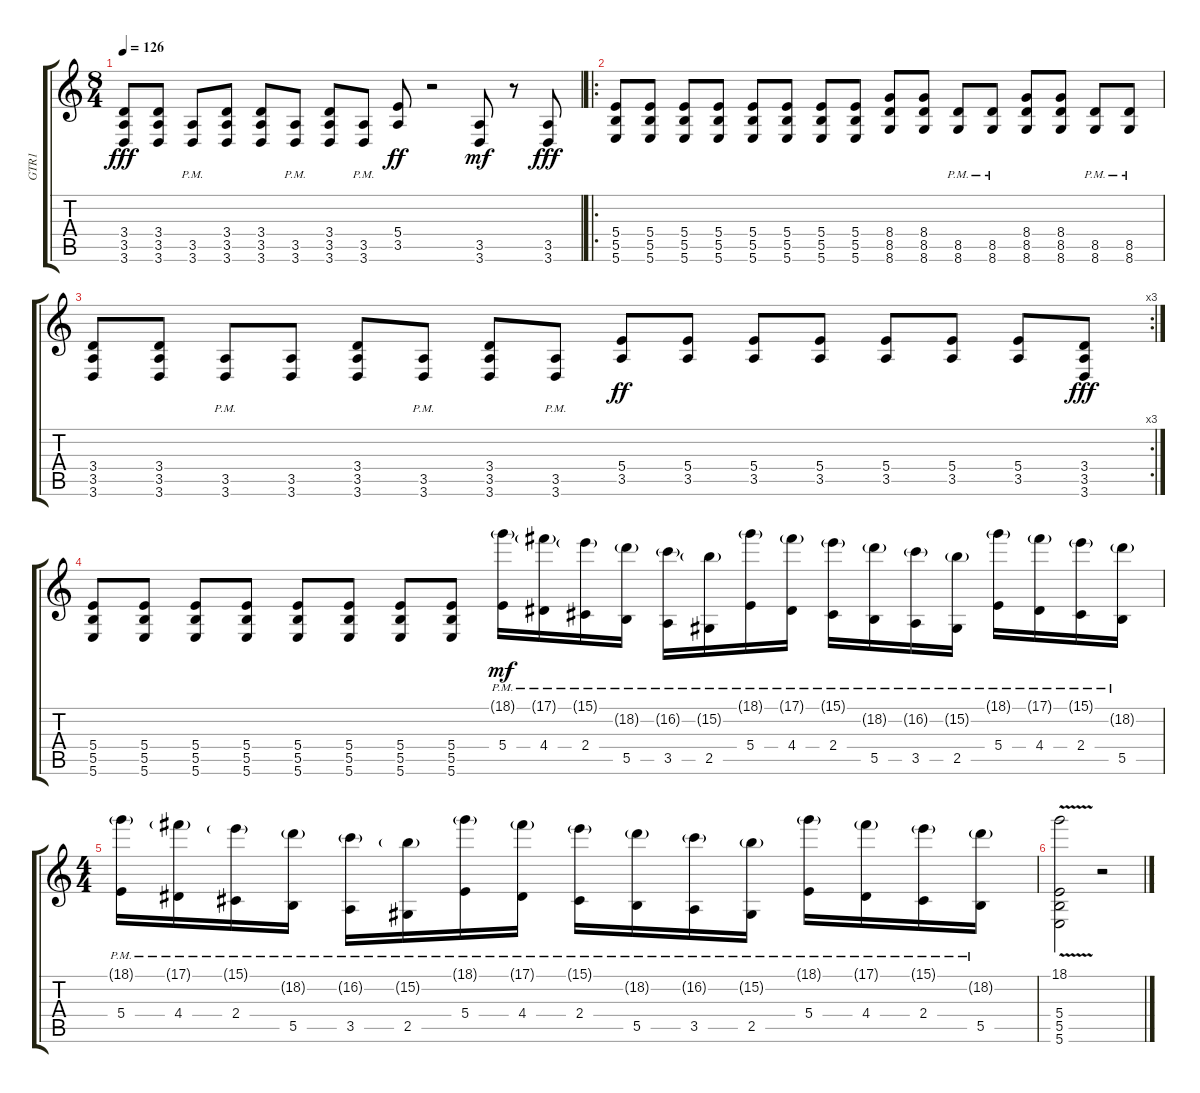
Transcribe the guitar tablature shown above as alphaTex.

\track ("GTR1" "GTR1") {instrument distortionguitar}
\staff {score tabs}
\tuning (Db4 Ab3 E3 B2 Gb2 B1) {hide}
\ts (8 4)
\tempo 126
\clef g2
\ks c
(3.4 3.5 3.6).8{dy fff} (3.4 3.5 3.6).8 (3.5{pm} 3.6{pm}).8 (3.4 3.5 3.6).8 (3.4 3.5 3.6).8 (3.5{pm} 3.6{pm}).8 (3.4 3.5 3.6).8 (3.5{pm} 3.6{pm}).8 (5.4 3.5).8{dy ff} r.2 (3.5 3.6).8{dy mf} r.8 (3.5 3.6).8{dy fff} |
\ro
(5.4 5.5 5.6).8 (5.4 5.5 5.6).8 (5.4 5.5 5.6).8 (5.4 5.5 5.6).8 (5.4 5.5 5.6).8 (5.4 5.5 5.6).8 (5.4 5.5 5.6).8 (5.4 5.5 5.6).8 (8.4 8.5 8.6).8 (8.4 8.5 8.6).8 (8.5{pm} 8.6{pm}).8 (8.5{pm} 8.6{pm}).8 (8.4 8.5 8.6).8 (8.4 8.5 8.6).8 (8.5{pm} 8.6{pm}).8 (8.5{pm} 8.6{pm}).8 |
\rc 3
(3.4 3.5 3.6).8 (3.4 3.5 3.6).8 (3.5{pm} 3.6{pm}).8 (3.5 3.6).8 (3.4 3.5 3.6).8 (3.5{pm} 3.6{pm}).8 (3.4 3.5 3.6).8 (3.5{pm} 3.6{pm}).8 (5.4 3.5).8{dy ff} (5.4 3.5).8 (5.4 3.5).8 (5.4 3.5).8 (5.4 3.5).8 (5.4 3.5).8 (5.4 3.5).8 (3.4 3.5 3.6).8{dy fff} |
(5.4 5.5 5.6).8 (5.4 5.5 5.6).8 (5.4 5.5 5.6).8 (5.4 5.5 5.6).8 (5.4 5.5 5.6).8 (5.4 5.5 5.6).8 (5.4 5.5 5.6).8 (5.4 5.5 5.6).8 (18.1{g} 5.4{pm}).16{dy mf} (17.1{g} 4.4{pm}).16 (15.1{g} 2.4{pm}).16 (18.2{g} 5.5{pm}).16 (16.2{g} 3.5{pm}).16 (15.2{g} 2.5{pm}).16 (18.1{g} 5.4{pm}).16 (17.1{g} 4.4{pm}).16 (15.1{g} 2.4{pm}).16 (18.2{g} 5.5{pm}).16 (16.2{g} 3.5{pm}).16 (15.2{g} 2.5{pm}).16 (18.1{g} 5.4{pm}).16 (17.1{g} 4.4{pm}).16 (15.1{g} 2.4{pm}).16 (18.2{g} 5.5{pm}).16 |
\ts (4 4)
(18.1{g} 5.4{pm}).16 (17.1{g} 4.4{pm}).16 (15.1{g} 2.4{pm}).16 (18.2{g} 5.5{pm}).16 (16.2{g} 3.5{pm}).16 (15.2{g} 2.5{pm}).16 (18.1{g} 5.4{pm}).16 (17.1{g} 4.4{pm}).16 (15.1{g} 2.4{pm}).16 (18.2{g} 5.5{pm}).16 (16.2{g} 3.5{pm}).16 (15.2{g} 2.5{pm}).16 (18.1{g} 5.4{pm}).16 (17.1{g} 4.4{pm}).16 (15.1{g} 2.4{pm}).16 (18.2{g} 5.5{pm}).16 |
(18.1{v} 5.4 5.5 5.6).2 r.2
